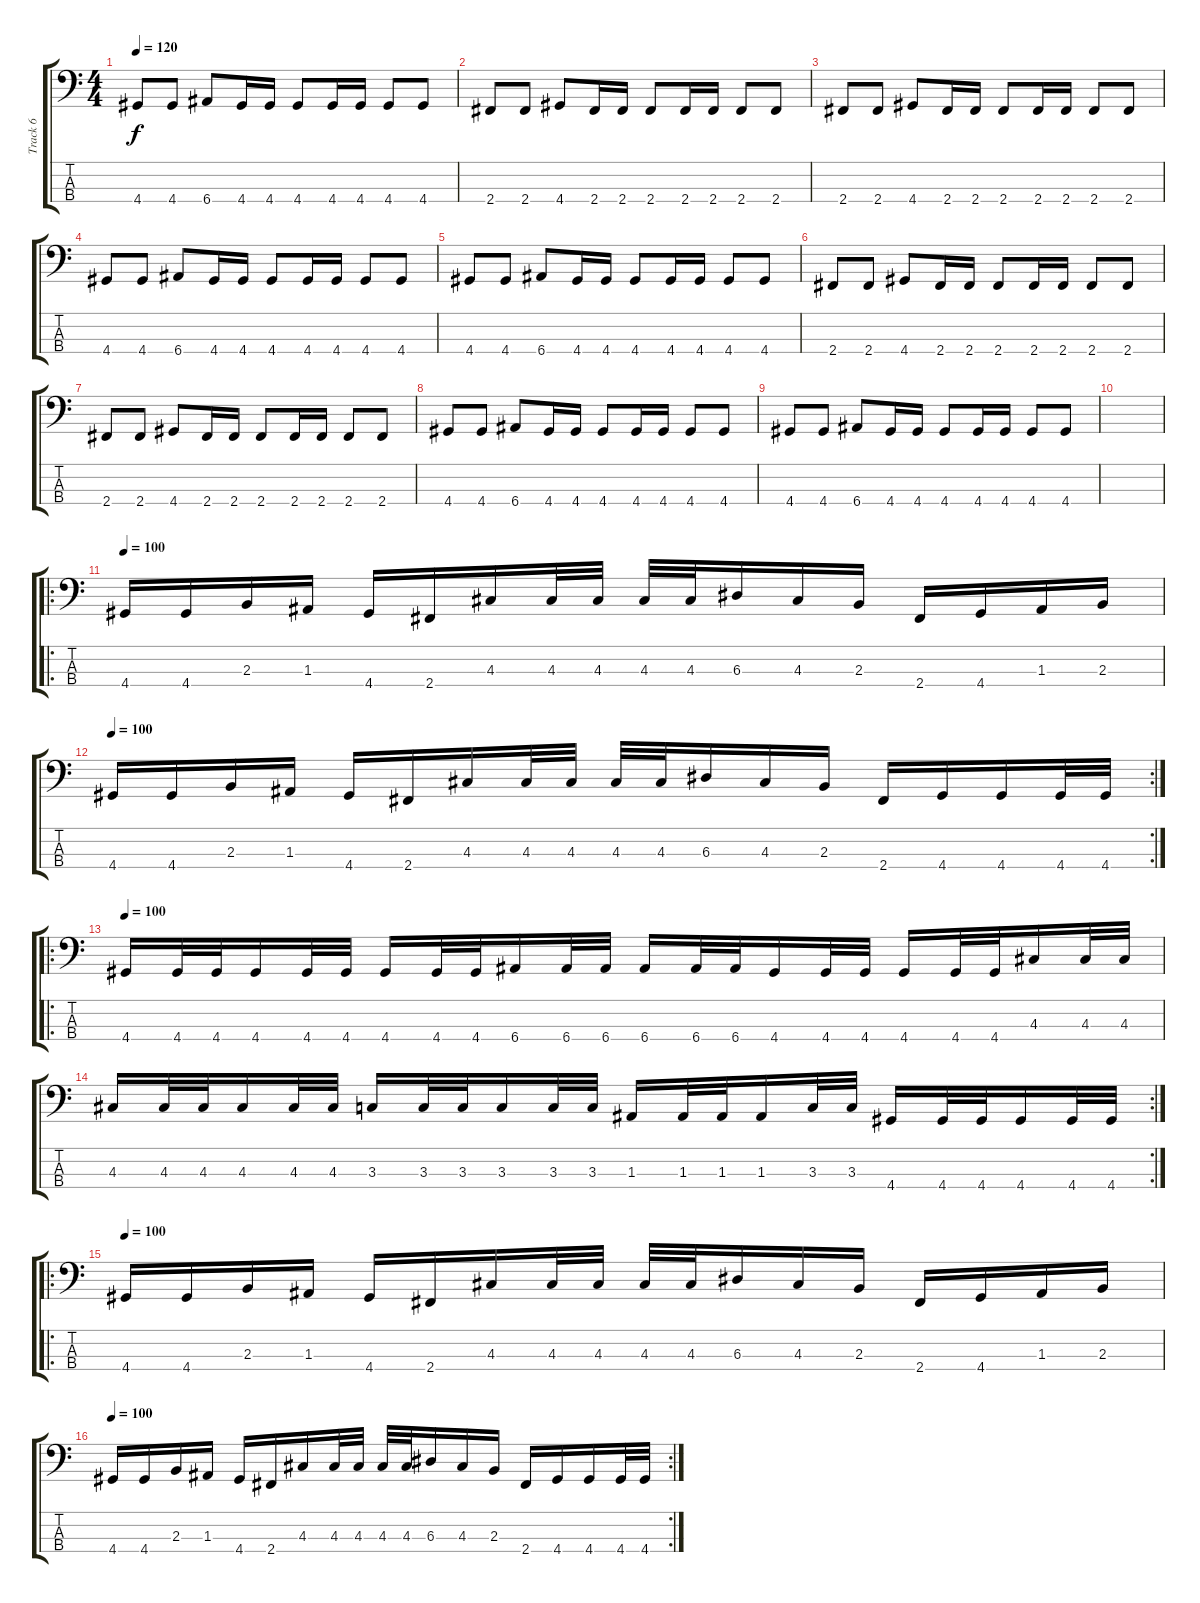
\track ("Track 6" "Track 6") {instrument electricbasspick}
\staff {score tabs}
\tuning (G2 D2 A1 E1) {hide}
\ts (4 4)
\tempo 120
\clef f4
\ks c
4.4.8{dy f} 4.4.8 6.4.8 4.4.16 4.4.16 4.4.8 4.4.16 4.4.16 4.4.8 4.4.8 |
2.4.8 2.4.8 4.4.8 2.4.16 2.4.16 2.4.8 2.4.16 2.4.16 2.4.8 2.4.8 |
2.4.8 2.4.8 4.4.8 2.4.16 2.4.16 2.4.8 2.4.16 2.4.16 2.4.8 2.4.8 |
4.4.8 4.4.8 6.4.8 4.4.16 4.4.16 4.4.8 4.4.16 4.4.16 4.4.8 4.4.8 |
4.4.8 4.4.8 6.4.8 4.4.16 4.4.16 4.4.8 4.4.16 4.4.16 4.4.8 4.4.8 |
2.4.8 2.4.8 4.4.8 2.4.16 2.4.16 2.4.8 2.4.16 2.4.16 2.4.8 2.4.8 |
2.4.8 2.4.8 4.4.8 2.4.16 2.4.16 2.4.8 2.4.16 2.4.16 2.4.8 2.4.8 |
4.4.8 4.4.8 6.4.8 4.4.16 4.4.16 4.4.8 4.4.16 4.4.16 4.4.8 4.4.8 |
4.4.8 4.4.8 6.4.8 4.4.16 4.4.16 4.4.8 4.4.16 4.4.16 4.4.8 4.4.8 |
|
\ro
\tempo 100
4.4.16 4.4.16 2.3.16 1.3.16 4.4.16 2.4.16 4.3.16 4.3.32 4.3.32 4.3.32 4.3.32 6.3.16 4.3.16 2.3.16 2.4.16 4.4.16 1.3.16 2.3.16 |
\rc 2
\tempo 100
4.4.16 4.4.16 2.3.16 1.3.16 4.4.16 2.4.16 4.3.16 4.3.32 4.3.32 4.3.32 4.3.32 6.3.16 4.3.16 2.3.16 2.4.16 4.4.16 4.4.16 4.4.32 4.4.32 |
\ro
\tempo 100
4.4.16 4.4.32 4.4.32 4.4.16 4.4.32 4.4.32 4.4.16 4.4.32 4.4.32 6.4.16 6.4.32 6.4.32 6.4.16 6.4.32 6.4.32 4.4.16 4.4.32 4.4.32 4.4.16 4.4.32 4.4.32 4.3.16 4.3.32 4.3.32 |
\rc 2
4.3.16 4.3.32 4.3.32 4.3.16 4.3.32 4.3.32 3.3.16 3.3.32 3.3.32 3.3.16 3.3.32 3.3.32 1.3.16 1.3.32 1.3.32 1.3.16 3.3.32 3.3.32 4.4.16 4.4.32 4.4.32 4.4.16 4.4.32 4.4.32 |
\ro
\tempo 100
4.4.16 4.4.16 2.3.16 1.3.16 4.4.16 2.4.16 4.3.16 4.3.32 4.3.32 4.3.32 4.3.32 6.3.16 4.3.16 2.3.16 2.4.16 4.4.16 1.3.16 2.3.16 |
\rc 2
\tempo 100
4.4.16 4.4.16 2.3.16 1.3.16 4.4.16 2.4.16 4.3.16 4.3.32 4.3.32 4.3.32 4.3.32 6.3.16 4.3.16 2.3.16 2.4.16 4.4.16 4.4.16 4.4.32 4.4.32
